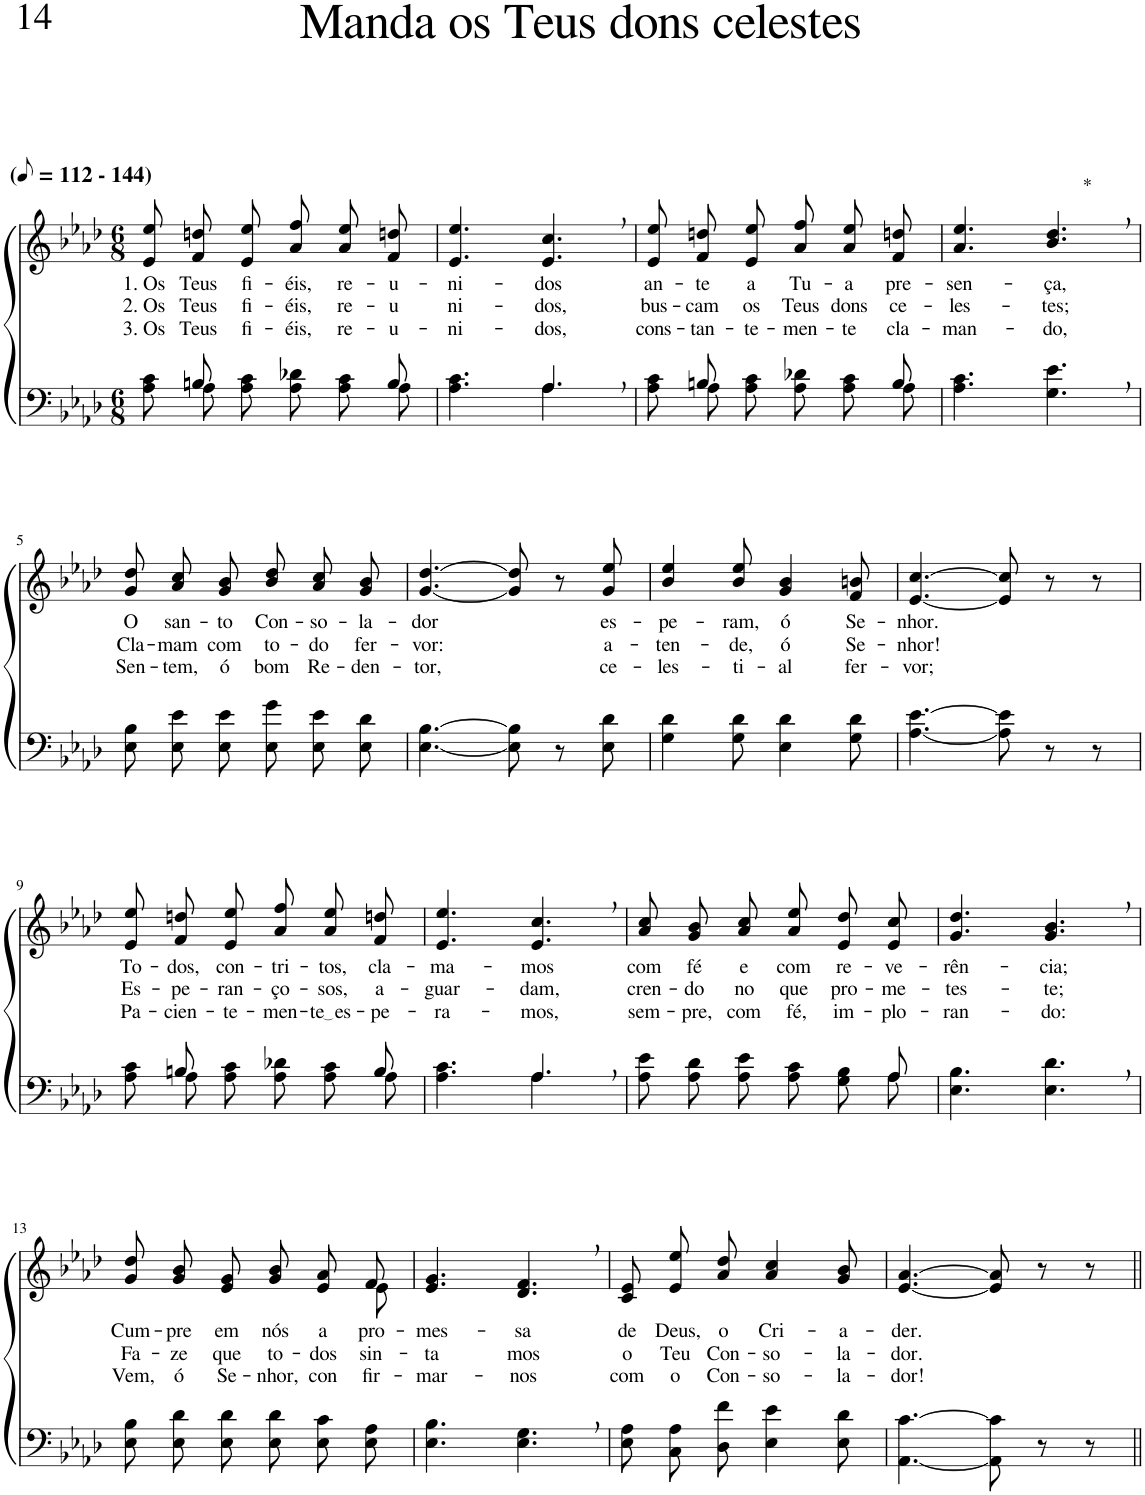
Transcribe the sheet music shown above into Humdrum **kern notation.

**kern	**kern	**text	**text	**text
*part2	*part1	*part1	*part1	*part1
*staff2	*staff1	*staff1	*staff1	*staff1
*I"Parte III e IV	*I"Parte I e II	*	*	*
*clefF4	*clefG2	*	*	*
*Trd2c3	*Trd2c3	*	*	*
*k[b-e-a-d-]	*k[b-e-a-d-]	*	*	*
*M6/8	*M6/8	*	*	*
*MM56	*MM56	*	*	*
=1	=1	=1	=1	=1
*^	*	*	*	*
!	!	!LO:TX:a:B:t=(	!	!	!
!	!	!LO:TX:a:B:t=- 144)	!	!	!
!	!	!	!LO:LY:b	!LO:LY:b	!LO:LY:b
8ryy	8A-\ 8c\L	8e-/ 8ee-/L	1. Os	2. Os	3. Os
!	!	!	!LO:LY:b	!LO:LY:b	!LO:LY:b
8Bn/	8A-\	8f/ 8ddn/	Teus	Teus	Teus
!	!	!	!LO:LY:b	!LO:LY:b	!LO:LY:b
4.ryy	8A-\ 8c\J	8e-/ 8ee-/J	fi-	fi-	fi-
!	!	!	!LO:LY:b	!LO:LY:b	!LO:LY:b
.	8A-\ 8d-X\L	8a-\ 8ff\L	-éis,	-éis,	-éis,
!	!	!	!LO:LY:b	!LO:LY:b	!LO:LY:b
.	8A-\ 8c\	8a-\ 8ee-\	re-	re-	re-
!	!	!	!LO:LY:b	!LO:LY:b	!LO:LY:b
8B/	8A-\J	8f\ 8ddn\J	-u-	-u	-u-
=2	=2	=2	=2	=2	=2
!	!	!	!LO:LY:b	!LO:LY:b	!LO:LY:b
4.A-\ 4.c\	4.ryy	4.e-/ 4.ee-/	-ni-	ni-	-ni-
!	!	!	!LO:LY:b	!LO:LY:b	!LO:LY:b
4.A-,\	4.A-/	4.e-/, 4.cc/,	-dos	-dos,	-dos,
=3	=3	=3	=3	=3	=3
!	!	!	!LO:LY:b	!LO:LY:b	!LO:LY:b
8ryy	8A-\ 8c\L	8e-/ 8ee-/L	an-	bus-	cons-
!	!	!	!LO:LY:b	!LO:LY:b	!LO:LY:b
8Bn/	8A-\	8f/ 8ddn/	-te	-cam	-tan-
!	!	!	!LO:LY:b	!LO:LY:b	!LO:LY:b
4.ryy	8A-\ 8c\J	8e-/ 8ee-/J	a	os	-te-
!	!	!	!LO:LY:b	!LO:LY:b	!LO:LY:b
.	8A-\ 8d-X\L	8a-\ 8ff\L	Tu-	Teus	-men-
!	!	!	!LO:LY:b	!LO:LY:b	!LO:LY:b
.	8A-\ 8c\	8a-\ 8ee-\	-a	dons	-te
!	!	!	!LO:LY:b	!LO:LY:b	!LO:LY:b
8B/	8A-\J	8f\ 8ddn\J	pre-	ce-	cla-
=4	=4	=4	=4	=4	=4
!	!	!	!LO:LY:b	!LO:LY:b	!LO:LY:b
*v	*v	*	*	*	*
4.A-\ 4.c\	4.a-/ 4.ee-/	-sen-	-les-	-man-
!	!LO:TX:a:t=*	!	!	!
!	!	!LO:LY:b	!LO:LY:b	!LO:LY:b
4.G\, 4.e-\,	4.b-/, 4.dd-/,	-ça,	-tes;	-do,
!!LO:LB:g=z
=5	=5	=5	=5	=5
!	!	!LO:LY:b	!LO:LY:b	!LO:LY:b
8E-\ 8B-\L	8g/ 8dd-/L	O	Cla-	Sen-
!	!	!LO:LY:b	!LO:LY:b	!LO:LY:b
8E-\ 8e-\	8a-/ 8cc/	san-	-mam	-tem,
!	!	!LO:LY:b	!LO:LY:b	!LO:LY:b
8E-\ 8e-\J	8g/ 8b-/J	-to	com	ó
!	!	!LO:LY:b	!LO:LY:b	!LO:LY:b
8E-\ 8g\L	8b-\ 8dd-\L	Con-	to-	bom
!	!	!LO:LY:b	!LO:LY:b	!LO:LY:b
8E-\ 8e-\	8a-\ 8cc\	-so-	-do	Re-
!	!	!LO:LY:b	!LO:LY:b	!LO:LY:b
8E-\ 8d-\J	8g\ 8b-\J	-la-	fer-	-den-
=6	=6	=6	=6	=6
!	!	!LO:LY:b	!LO:LY:b	!LO:LY:b
[4.E-\ [4.B-\	[4.g/ [4.dd-/	-dor	-vor:	-tor,
8E-\] 8B-\]	8g/] 8dd-/]	.	.	.
8r	8r	.	.	.
!	!	!LO:LY:b	!LO:LY:b	!LO:LY:b
8E-\ 8d-\	8g/ 8ee-/	es-	-a-	ce-
=7	=7	=7	=7	=7
!	!	!LO:LY:b	!LO:LY:b	!LO:LY:b
4G\ 4d-\	4b-/ 4ee-/	-pe-	-ten-	-les-
!	!	!LO:LY:b	!LO:LY:b	!LO:LY:b
8G\ 8d-\	8b-/ 8ee-/	-ram,	-de,	-ti-
!	!	!LO:LY:b	!LO:LY:b	!LO:LY:b
4E-\ 4d-\	4g/ 4b-/	ó	ó	-al
!	!	!LO:LY:b	!LO:LY:b	!LO:LY:b
8G\ 8d-\	8f/ 8bn/	Se-	Se-	fer-
=8	=8	=8	=8	=8
!	!	!LO:LY:b	!LO:LY:b	!LO:LY:b
[4.A-\ [4.e-\	[4.e-/ [4.cc/	-nhor.	-nhor!	-vor;
8A-\] 8e-\]	8e-/] 8cc/]	.	.	.
8r	8r	.	.	.
8r	8r	.	.	.
!!LO:LB:g=z
=9	=9	=9	=9	=9
*^	*	*	*	*
!	!	!	!LO:LY:b	!LO:LY:b	!LO:LY:b
8ryy	8A-\ 8c\L	8e-/ 8ee-/L	To-	Es-	Pa-
!	!	!	!LO:LY:b	!LO:LY:b	!LO:LY:b
8Bn/	8A-\	8f/ 8ddn/	-dos,	-pe-	-cien-
!	!	!	!LO:LY:b	!LO:LY:b	!LO:LY:b
4.ryy	8A-\ 8c\J	8e-/ 8ee-/J	con-	-ran-	-te-
!	!	!	!LO:LY:b	!LO:LY:b	!LO:LY:b
.	8A-\ 8d-X\L	8a-\ 8ff\L	-tri-	-ço-	-men-
!	!	!	!LO:LY:b	!LO:LY:b	!LO:LY:b
.	8A-\ 8c\	8a-\ 8ee-\	-tos,	-sos,	te es
!	!	!	!LO:LY:b	!LO:LY:b	!LO:LY:b
8B/	8A-\J	8f\ 8ddn\J	cla-	a-	-pe-
=10	=10	=10	=10	=10	=10
!	!	!	!LO:LY:b	!LO:LY:b	!LO:LY:b
4.A-\ 4.c\	4.ryy	4.e-/ 4.ee-/	-ma-	-guar-	-ra-
!	!	!	!LO:LY:b	!LO:LY:b	!LO:LY:b
4.A-,\	4.A-/	4.e-/, 4.cc/,	-mos	-dam,	-mos,
=11	=11	=11	=11	=11	=11
!	!	!	!LO:LY:b	!LO:LY:b	!LO:LY:b
8A-\ 8e-\L	8ryy	8a-\ 8cc\L	com	cren-	sem-
!	!	!	!LO:LY:b	!LO:LY:b	!LO:LY:b
*v	*v	*	*	*	*
8A-\ 8d-\	8g\ 8b-\	fé	-do	-pre,
!	!	!LO:LY:b	!LO:LY:b	!LO:LY:b
8A-\ 8e-\J	8a-\ 8cc\J	e	no	com
!	!	!LO:LY:b	!LO:LY:b	!LO:LY:b
8A-\ 8c\L	8a-\ 8ee-\L	com	que	fé,
!	!	!LO:LY:b	!LO:LY:b	!LO:LY:b
8G\ 8B-\	8e-\ 8dd-\	re-	pro-	im-
*^	*	*	*	*
!	!	!	!LO:LY:b	!LO:LY:b	!LO:LY:b
8A-\J	8A-/	8e-\ 8cc\J	-ve-	-me-	-plo-
=12	=12	=12	=12	=12	=12
!	!	!	!LO:LY:b	!LO:LY:b	!LO:LY:b
*v	*v	*	*	*	*
4.E-\ 4.B-\	4.g/ 4.dd-/	-rên-	-tes-	-ran-
!	!	!LO:LY:b	!LO:LY:b	!LO:LY:b
4.E-\, 4.d-\,	4.g/, 4.b-/,	-cia;	-te;	-do:
!!LO:LB:g=z
=13	=13	=13	=13	=13
!	!	!LO:LY:b	!LO:LY:b	!LO:LY:b
*	*^	*	*	*
8E-\ 8B-\L	8g/ 8dd-/L	8ryy	Cum-	Fa-	Vem,
!	!	!	!LO:LY:b	!LO:LY:b	!LO:LY:b
*	*v	*v	*	*	*
8E-\ 8d-\	8g/ 8b-/	-pre	-ze	ó
!	!	!LO:LY:b	!LO:LY:b	!LO:LY:b
8E-\ 8d-\J	8e-/ 8g/J	em	que	Se-
!	!	!LO:LY:b	!LO:LY:b	!LO:LY:b
8E-\ 8d-\L	8g/ 8b-/L	nós	to-	-nhor,
!	!	!LO:LY:b	!LO:LY:b	!LO:LY:b
8E-\ 8c\	8e-/ 8a-/	a	-dos	con-
*	*^	*	*	*
!	!	!	!LO:LY:b	!LO:LY:b	!LO:LY:b
8E-\ 8A-\J	8f/J	8e-\	pro-	sin-	-fir-
=14	=14	=14	=14	=14	=14
!	!	!	!LO:LY:b	!LO:LY:b	!LO:LY:b
*	*v	*v	*	*	*
4.E-\ 4.B-\	4.e-/ 4.g/	-mes-	-ta	-mar-
!	!	!LO:LY:b	!LO:LY:b	!LO:LY:b
4.E-\, 4.G\,	4.d-/, 4.f/,	-sa	mos	-nos
=15	=15	=15	=15	=15
!	!	!LO:LY:b	!LO:LY:b	!LO:LY:b
8E-\ 8A-\L	8c/ 8e-/L	de	o	com
!	!	!LO:LY:b	!LO:LY:b	!LO:LY:b
8C\ 8A-\	8e-/ 8ee-/	Deus,	Teu	o
!	!	!LO:LY:b	!LO:LY:b	!LO:LY:b
8D-\ 8f\J	8a-/ 8dd-/J	o	Con-	Con-
!	!	!LO:LY:b	!LO:LY:b	!LO:LY:b
4E-\ 4e-\	4a-/ 4cc/	Cri-	-so-	-so-
!	!	!LO:LY:b	!LO:LY:b	!LO:LY:b
8E-\ 8d-\	8g/ 8b-/	-a-	-la-	-la-
=16	=16	=16	=16	=16
!	!	!LO:LY:b	!LO:LY:b	!LO:LY:b
[4.AA-\ [4.c\	[4.e-/ [4.a-/	-der.	-dor.	-dor!
8AA-\] 8c\]	8e-/] 8a-/]	.	.	.
8r	8r	.	.	.
8r	8r	.	.	.
=||	=||	=||	=||	=||
*-	*-	*-	*-	*-
